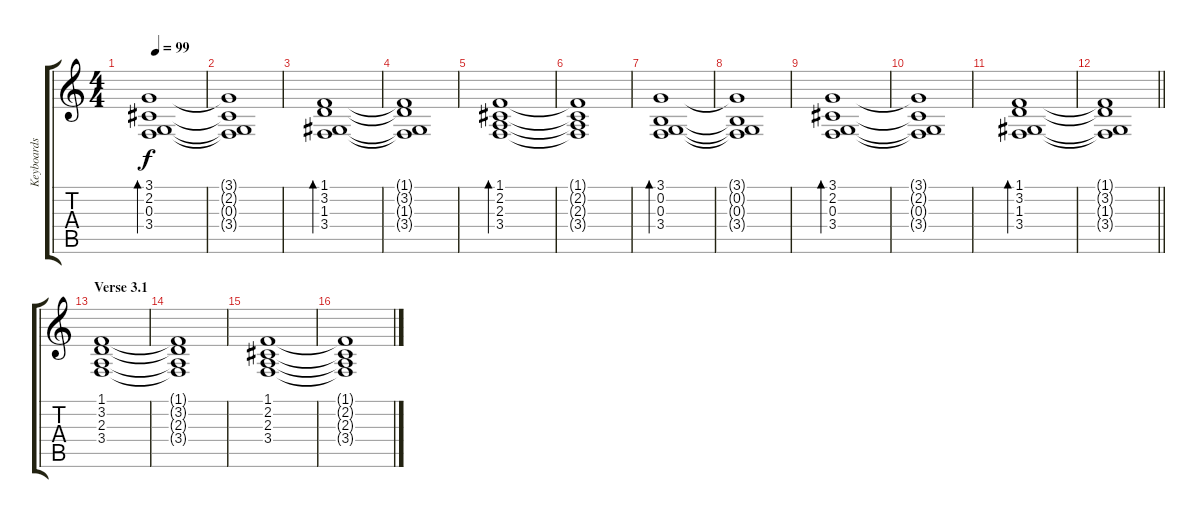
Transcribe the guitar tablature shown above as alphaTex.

\track ("Keyboards" "Keyboards") {instrument electricpiano1}
\staff {score tabs}
\tuning (E4 B3 G3 D3 A2 E2) {hide}
\ts (4 4)
\tempo 99
\clef g2
\ks c
(3.1 2.2 0.3 3.4).1{bd 240 dy f} |
(3.1{t} 2.2{t} 0.3{t} 3.4{t}).1 |
(1.1 3.2 1.3 3.4).1{bd 240} |
(1.1{t} 3.2{t} 1.3{t} 3.4{t}).1 |
(1.1 2.2 2.3 3.4).1{bd 240 volume 13 instrument electricpiano2} |
(1.1{t} 2.2{t} 2.3{t} 3.4{t}).1 |
(3.1 0.2 0.3 3.4).1{bd 240} |
(3.1{t} 0.2{t} 0.3{t} 3.4{t}).1 |
(3.1 2.2 0.3 3.4).1{bd 240} |
(3.1{t} 2.2{t} 0.3{t} 3.4{t}).1 |
(1.1 3.2 1.3 3.4).1{bd 240} |
\barLineRight lightlight
(1.1{t} 3.2{t} 1.3{t} 3.4{t}).1 |
\section ("" "Verse 3.1")
(1.1 3.2 2.3 3.4).1{volume 9 instrument electricpiano1} |
(1.1{t} 3.2{t} 2.3{t} 3.4{t}).1 |
(1.1 2.2 2.3 3.4).1 |
(1.1{t} 2.2{t} 2.3{t} 3.4{t}).1
